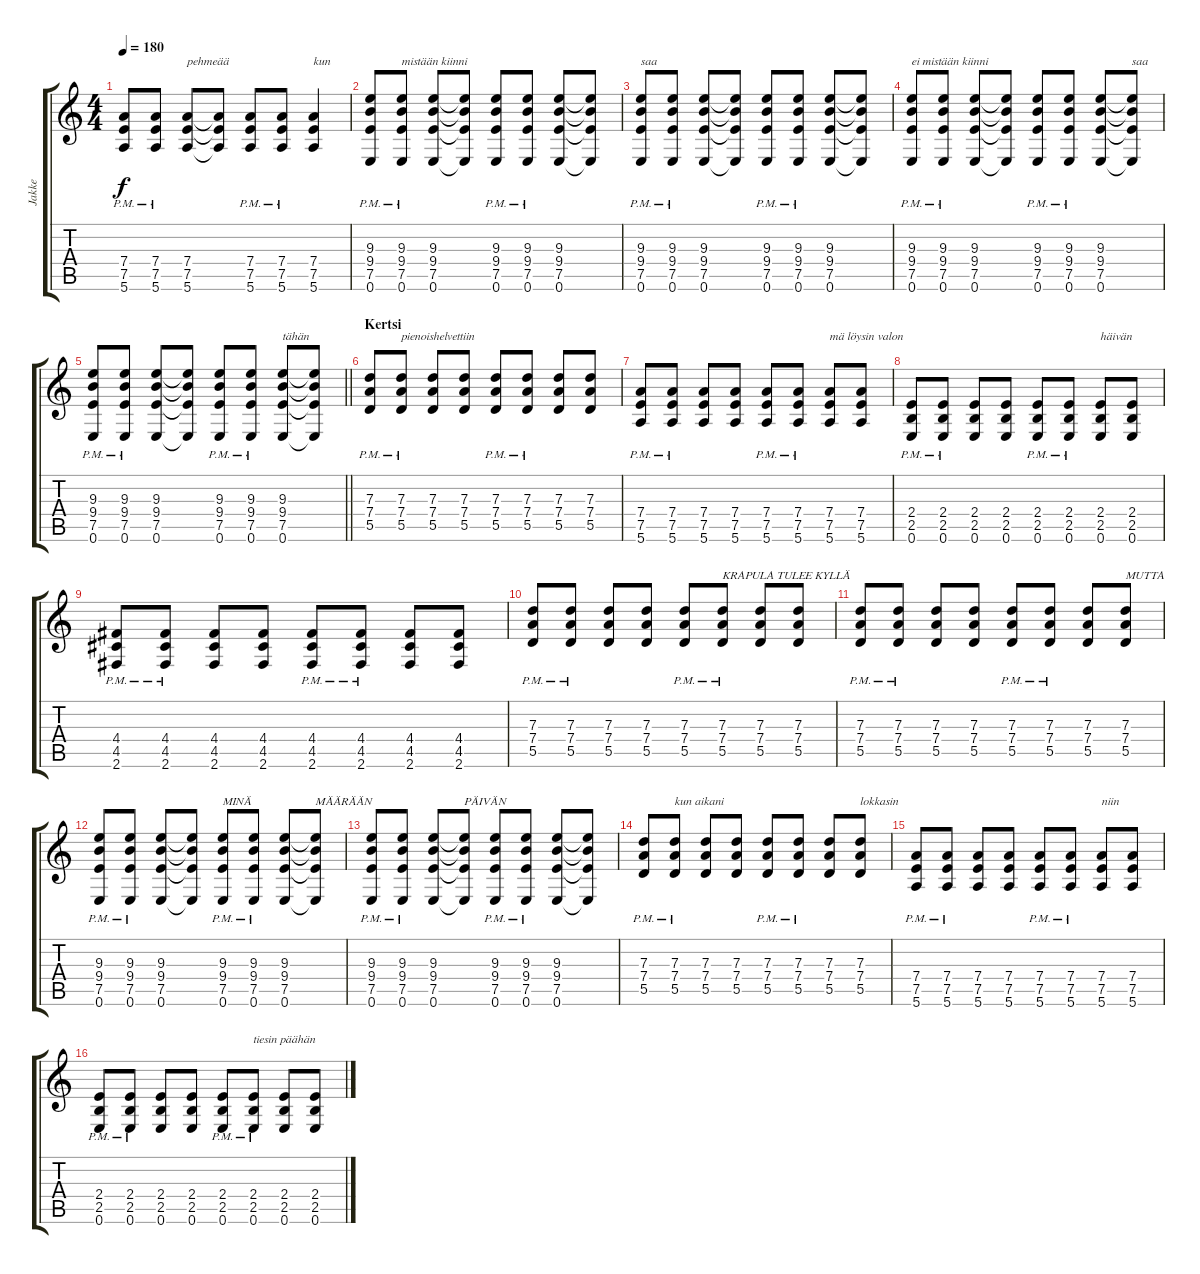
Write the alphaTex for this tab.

\track ("Jakke" "Jakke") {instrument overdrivenguitar}
\staff {score tabs}
\tuning (E4 B3 G3 D3 A2 E2) {hide}
\ts (4 4)
\tempo 180
\clef g2
\ks c
(7.4{pm} 7.5{pm} 5.6{pm}).8{dy f} (7.4{pm} 7.5{pm} 5.6{pm}).8 (7.4 7.5 5.6).8{txt "pehmeää"} (7.4{t} 7.5{t} 5.6{t}).8 (7.4{pm} 7.5{pm} 5.6{pm}).8 (7.4{pm} 7.5{pm} 5.6{pm}).8 (7.4 7.5 5.6).4{txt "kun"} |
(9.3{pm} 9.4{pm} 7.5{pm} 0.6{pm}).8 (9.3{pm} 9.4{pm} 7.5{pm} 0.6{pm}).8{txt "mistään kiinni"} (9.3 9.4 7.5 0.6).8 (9.3{t} 9.4{t} 7.5{t} 0.6{t}).8 (9.3{pm} 9.4{pm} 7.5{pm} 0.6{pm}).8 (9.3{pm} 9.4{pm} 7.5{pm} 0.6{pm}).8 (9.3 9.4 7.5 0.6).8 (9.3{t} 9.4{t} 7.5{t} 0.6{t}).8 |
(9.3{pm} 9.4{pm} 7.5{pm} 0.6{pm}).8{txt "saa"} (9.3{pm} 9.4{pm} 7.5{pm} 0.6{pm}).8 (9.3 9.4 7.5 0.6).8 (9.3{t} 9.4{t} 7.5{t} 0.6{t}).8 (9.3{pm} 9.4{pm} 7.5{pm} 0.6{pm}).8 (9.3{pm} 9.4{pm} 7.5{pm} 0.6{pm}).8 (9.3 9.4 7.5 0.6).8 (9.3{t} 9.4{t} 7.5{t} 0.6{t}).8 |
(9.3{pm} 9.4{pm} 7.5{pm} 0.6{pm}).8{txt "ei mistään kiinni"} (9.3{pm} 9.4{pm} 7.5{pm} 0.6{pm}).8 (9.3 9.4 7.5 0.6).8 (9.3{t} 9.4{t} 7.5{t} 0.6{t}).8 (9.3{pm} 9.4{pm} 7.5{pm} 0.6{pm}).8 (9.3{pm} 9.4{pm} 7.5{pm} 0.6{pm}).8 (9.3 9.4 7.5 0.6).8 (9.3{t} 9.4{t} 7.5{t} 0.6{t}).8{txt "saa"} |
\barLineRight lightlight
(9.3{pm} 9.4{pm} 7.5{pm} 0.6{pm}).8 (9.3{pm} 9.4{pm} 7.5{pm} 0.6{pm}).8 (9.3 9.4 7.5 0.6).8 (9.3{t} 9.4{t} 7.5{t} 0.6{t}).8 (9.3{pm} 9.4{pm} 7.5{pm} 0.6{pm}).8 (9.3{pm} 9.4{pm} 7.5{pm} 0.6{pm}).8 (9.3 9.4 7.5 0.6).8{txt "tähän"} (9.3{t} 9.4{t} 7.5{t} 0.6{t}).8 |
\section ("" "Kertsi")
(7.3{pm} 7.4{pm} 5.5{pm}).8 (7.3{pm} 7.4{pm} 5.5{pm}).8{txt "pienoishelvettiin"} (7.3 7.4 5.5).8 (7.3 7.4 5.5).8 (7.3{pm} 7.4 5.5{pm}).8 (7.3{pm} 7.4{pm} 5.5{pm}).8 (7.3 7.4 5.5).8 (7.3 7.4 5.5).8 |
(7.4{pm} 7.5{pm} 5.6{pm}).8 (7.4{pm} 7.5{pm} 5.6{pm}).8 (7.4 7.5 5.6).8 (7.4 7.5 5.6).8 (7.4{pm} 7.5{pm} 5.6{pm}).8 (7.4{pm} 7.5{pm} 5.6{pm}).8 (7.4 7.5 5.6).8{txt "mä löysin valon "} (7.4 7.5 5.6).8 |
(2.4{pm} 2.5{pm} 0.6{pm}).8 (2.4{pm} 2.5{pm} 0.6{pm}).8 (2.4 2.5 0.6).8 (2.4 2.5 0.6).8 (2.4{pm} 2.5{pm} 0.6{pm}).8 (2.4{pm} 2.5{pm} 0.6{pm}).8 (2.4 2.5 0.6).8{txt "häivän"} (2.4 2.5 0.6).8 |
(4.4{pm} 4.5{pm} 2.6{pm}).8 (4.4{pm} 4.5{pm} 2.6{pm}).8 (4.4 4.5 2.6).8 (4.4 4.5 2.6).8 (4.4{pm} 4.5{pm} 2.6{pm}).8 (4.4{pm} 4.5{pm} 2.6{pm}).8 (4.4 4.5 2.6).8 (4.4 4.5 2.6).8 |
(7.3{pm} 7.4{pm} 5.5{pm}).8 (7.3{pm} 7.4{pm} 5.5{pm}).8 (7.3 7.4 5.5).8 (7.3 7.4 5.5).8 (7.3{pm} 7.4{pm} 5.5{pm}).8 (7.3{pm} 7.4{pm} 5.5{pm}).8{txt "KRAPULA TULEE KYLLÄ"} (7.3 7.4 5.5).8 (7.3 7.4 5.5).8 |
(7.3{pm} 7.4{pm} 5.5{pm}).8 (7.3{pm} 7.4{pm} 5.5{pm}).8 (7.3 7.4 5.5).8 (7.3 7.4 5.5).8 (7.3{pm} 7.4{pm} 5.5{pm}).8 (7.3{pm} 7.4{pm} 5.5{pm}).8 (7.3 7.4 5.5).8 (7.3 7.4 5.5).8{txt "MUTTA"} |
(9.3{pm} 9.4{pm} 7.5{pm} 0.6{pm}).8 (9.3{pm} 9.4{pm} 7.5{pm} 0.6{pm}).8 (9.3 9.4 7.5 0.6).8 (9.3{t} 9.4{t} 7.5{t} 0.6{t}).8 (9.3{pm} 9.4{pm} 7.5{pm} 0.6{pm}).8{txt "MINÄ"} (9.3{pm} 9.4{pm} 7.5{pm} 0.6{pm}).8 (9.3 9.4 7.5 0.6).8 (9.3{t} 9.4{t} 7.5{t} 0.6{t}).8{txt "MÄÄRÄÄN"} |
(9.3{pm} 9.4{pm} 7.5{pm} 0.6{pm}).8 (9.3{pm} 9.4{pm} 7.5{pm} 0.6{pm}).8 (9.3 9.4 7.5 0.6).8 (9.3{t} 9.4{t} 7.5{t} 0.6{t}).8{txt "PÄIVÄN"} (9.3{pm} 9.4{pm} 7.5{pm} 0.6{pm}).8 (9.3{pm} 9.4{pm} 7.5{pm} 0.6{pm}).8 (9.3 9.4 7.5 0.6).8 (9.3{t} 9.4{t} 7.5{t} 0.6{t}).8 |
(7.3{pm} 7.4{pm} 5.5{pm}).8 (7.3{pm} 7.4{pm} 5.5{pm}).8{txt "kun aikani"} (7.3 7.4 5.5).8 (7.3 7.4 5.5).8 (7.3{pm} 7.4{pm} 5.5{pm}).8 (7.3{pm} 7.4{pm} 5.5{pm}).8 (7.3 7.4 5.5).8 (7.3 7.4 5.5).8{txt "lokkasin"} |
(7.4{pm} 7.5{pm} 5.6{pm}).8 (7.4{pm} 7.5{pm} 5.6{pm}).8 (7.4 7.5 5.6).8 (7.4 7.5 5.6).8 (7.4{pm} 7.5{pm} 5.6{pm}).8 (7.4{pm} 7.5{pm} 5.6{pm}).8 (7.4 7.5 5.6).8{txt "niin"} (7.4 7.5 5.6).8 |
(2.4{pm} 2.5{pm} 0.6{pm}).8 (2.4{pm} 2.5{pm} 0.6{pm}).8 (2.4 2.5 0.6).8 (2.4 2.5 0.6).8 (2.4{pm} 2.5{pm} 0.6{pm}).8 (2.4{pm} 2.5{pm} 0.6{pm}).8{txt "tiesin päähän "} (2.4 2.5 0.6).8 (2.4 2.5 0.6).8
